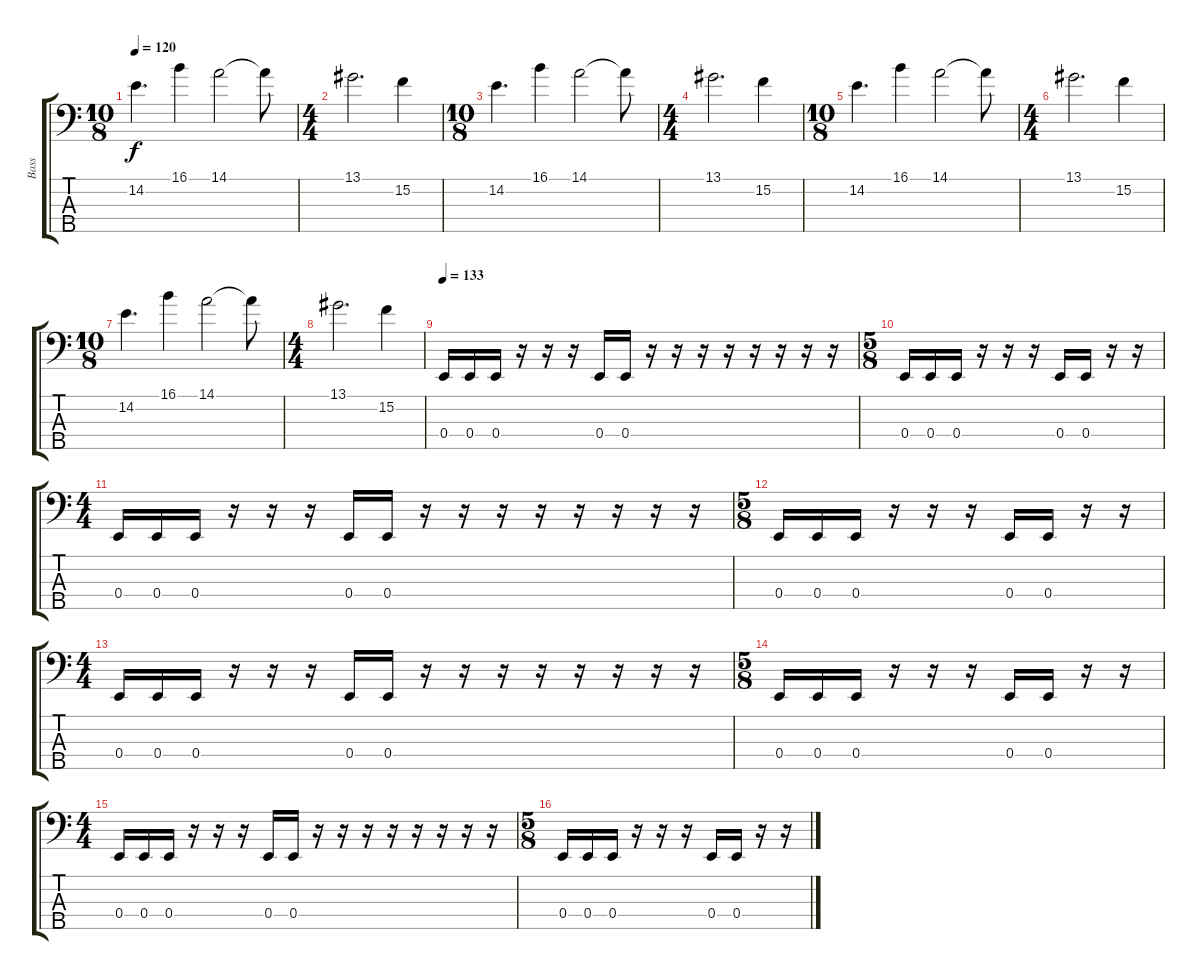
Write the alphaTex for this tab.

\track ("Bass" "Bass") {instrument electricbassfinger}
\staff {score tabs}
\tuning (G2 D2 A1 E1 B0) {hide}
\ts (10 8)
\tempo 120
\clef f4
\ks c
14.2.4{d dy f volume 16 instrument electricbassfinger} 16.1.4 14.1.2 14.1{t}.8 |
\ts (4 4)
13.1.2{d} 15.2.4 |
\ts (10 8)
14.2.4{d} 16.1.4 14.1.2 14.1{t}.8 |
\ts (4 4)
13.1.2{d} 15.2.4 |
\ts (10 8)
14.2.4{d} 16.1.4 14.1.2 14.1{t}.8 |
\ts (4 4)
13.1.2{d} 15.2.4 |
\ts (10 8)
14.2.4{d} 16.1.4 14.1.2 14.1{t}.8 |
\ts (4 4)
13.1.2{d} 15.2.4 |
\tempo 133
0.4.16 0.4.16 0.4.16 r.16 r.16 r.16 0.4.16 0.4.16 r.16 r.16 r.16 r.16 r.16 r.16 r.16 r.16 |
\ts (5 8)
0.4.16 0.4.16 0.4.16 r.16 r.16 r.16 0.4.16 0.4.16 r.16 r.16 |
\ts (4 4)
0.4.16 0.4.16 0.4.16 r.16 r.16 r.16 0.4.16 0.4.16 r.16 r.16 r.16 r.16 r.16 r.16 r.16 r.16 |
\ts (5 8)
0.4.16 0.4.16 0.4.16 r.16 r.16 r.16 0.4.16 0.4.16 r.16 r.16 |
\ts (4 4)
0.4.16 0.4.16 0.4.16 r.16 r.16 r.16 0.4.16 0.4.16 r.16 r.16 r.16 r.16 r.16 r.16 r.16 r.16 |
\ts (5 8)
0.4.16 0.4.16 0.4.16 r.16 r.16 r.16 0.4.16 0.4.16 r.16 r.16 |
\ts (4 4)
0.4.16 0.4.16 0.4.16 r.16 r.16 r.16 0.4.16 0.4.16 r.16 r.16 r.16 r.16 r.16 r.16 r.16 r.16 |
\ts (5 8)
0.4.16 0.4.16 0.4.16 r.16 r.16 r.16 0.4.16 0.4.16 r.16 r.16
